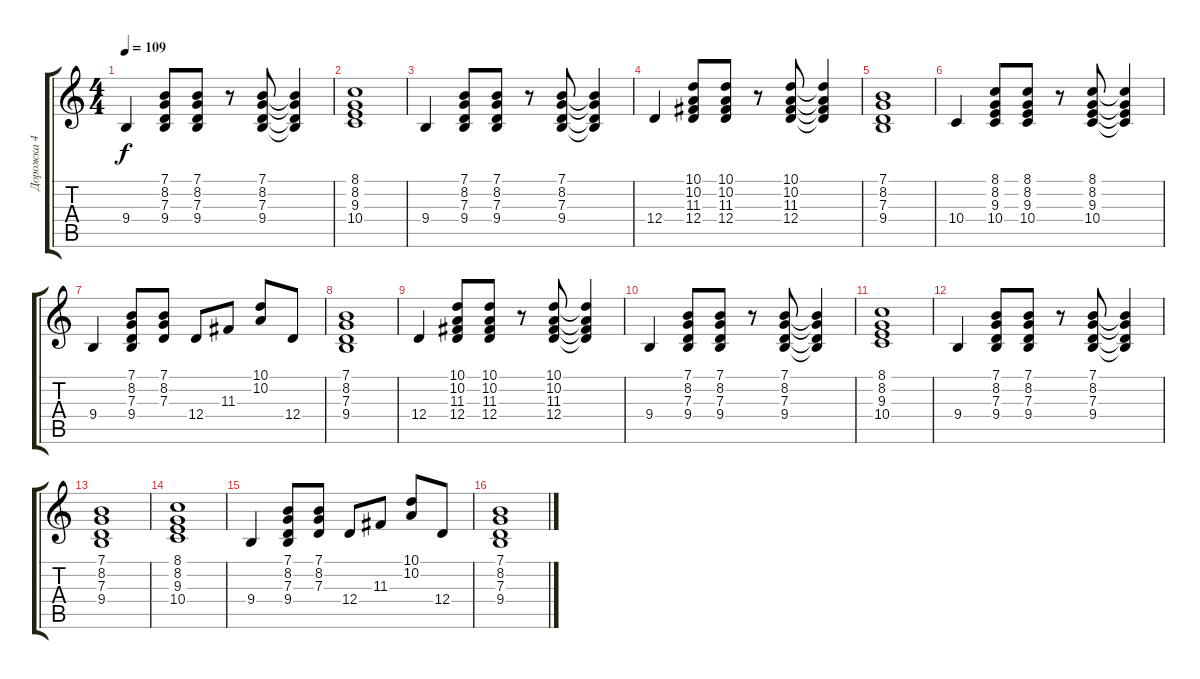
\track ("Дорожка 4" "Дорожка 4") {instrument fx4atmosphere}
\staff {score tabs}
\tuning (E4 B3 G3 D3 A2 E2) {hide}
\ts (4 4)
\tempo 109
\clef g2
\ks c
9.4.4{dy f} (7.1 8.2 7.3 9.4).8 (7.1 8.2 7.3 9.4).8 r.8 (7.1 8.2 7.3 9.4).8 (7.1{t} 8.2{t} 7.3{t} 9.4{t}).4 |
(8.1 8.2 9.3 10.4).1 |
9.4.4 (7.1 8.2 7.3 9.4).8 (7.1 8.2 7.3 9.4).8 r.8 (7.1 8.2 7.3 9.4).8 (7.1{t} 8.2{t} 7.3{t} 9.4{t}).4 |
12.4.4 (10.1 10.2 11.3 12.4).8 (10.1 10.2 11.3 12.4).8 r.8 (10.1 10.2 11.3 12.4).8 (10.1{t} 10.2{t} 11.3{t} 12.4{t}).4 |
(7.1 8.2 7.3 9.4).1 |
10.4.4 (8.1 8.2 9.3 10.4).8 (8.1 8.2 9.3 10.4).8 r.8 (8.1 8.2 9.3 10.4).8 (8.1{t} 8.2{t} 9.3{t} 10.4{t}).4 |
9.4.4 (7.1 8.2 7.3 9.4).8 (7.1 8.2 7.3).8 12.4.8 11.3.8 (10.1 10.2).8 12.4.8 |
(7.1 8.2 7.3 9.4).1 |
12.4.4 (10.1 10.2 11.3 12.4).8 (10.1 10.2 11.3 12.4).8 r.8 (10.1 10.2 11.3 12.4).8 (10.1{t} 10.2{t} 11.3{t} 12.4{t}).4 |
9.4.4 (7.1 8.2 7.3 9.4).8 (7.1 8.2 7.3 9.4).8 r.8 (7.1 8.2 7.3 9.4).8 (7.1{t} 8.2{t} 7.3{t} 9.4{t}).4 |
(8.1 8.2 9.3 10.4).1 |
9.4.4 (7.1 8.2 7.3 9.4).8 (7.1 8.2 7.3 9.4).8 r.8 (7.1 8.2 7.3 9.4).8 (7.1{t} 8.2{t} 7.3{t} 9.4{t}).4 |
(7.1 8.2 7.3 9.4).1 |
(8.1 8.2 9.3 10.4).1 |
9.4.4 (7.1 8.2 7.3 9.4).8 (7.1 8.2 7.3).8 12.4.8 11.3.8 (10.1 10.2).8 12.4.8 |
(7.1 8.2 7.3 9.4).1
